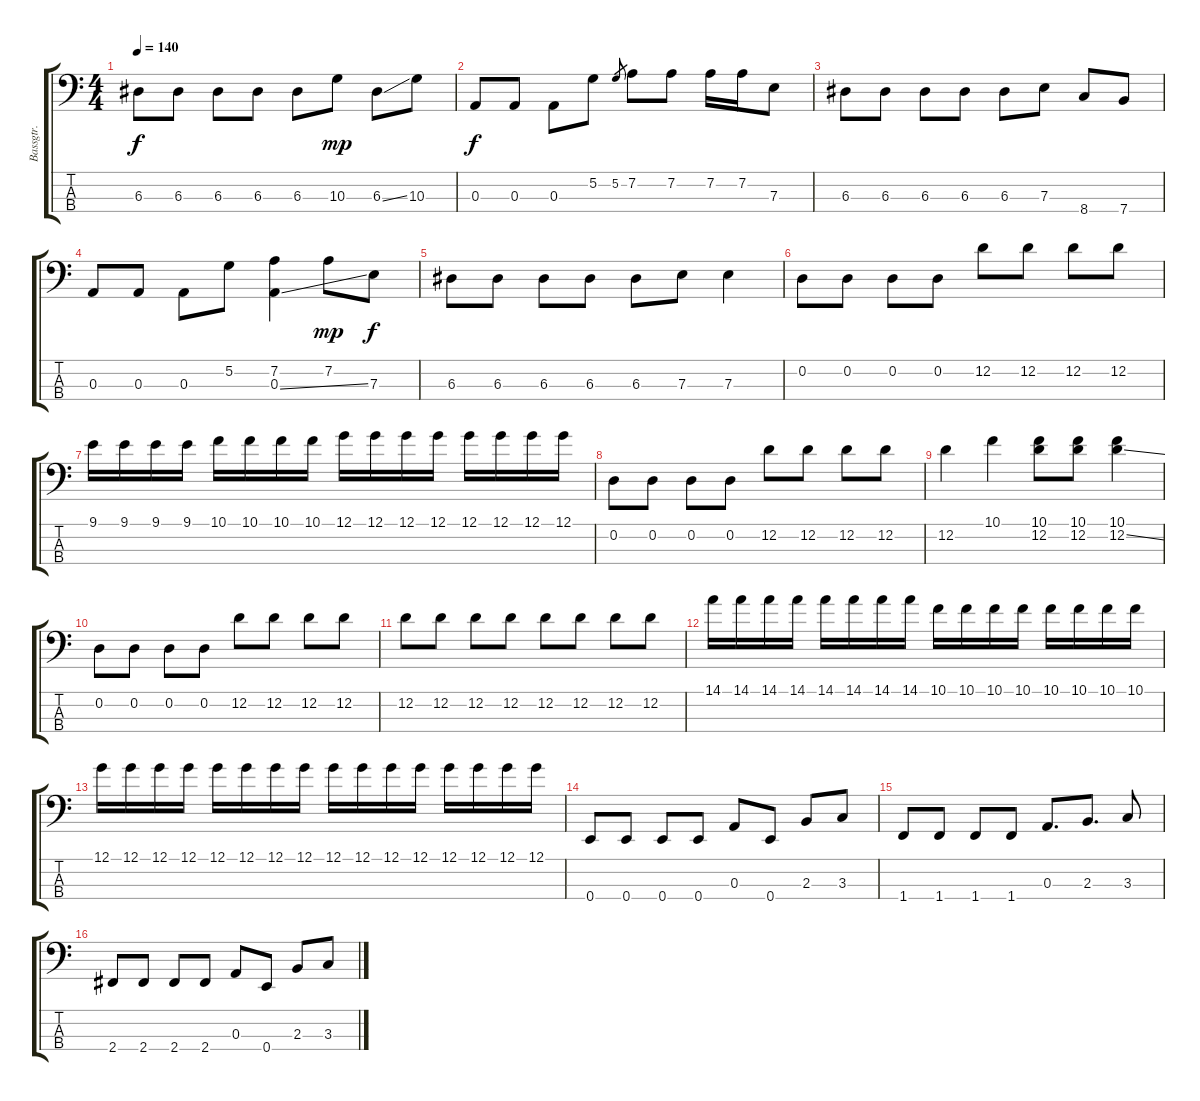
\track ("Bassgtr." "Bassgtr.") {instrument electricbasspick}
\staff {score tabs}
\tuning (G2 D2 A1 E1) {hide}
\ts (4 4)
\tempo 140
\clef f4
\ks c
6.3.8{dy f} 6.3.8 6.3.8 6.3.8 6.3.8 10.3.8{dy mp} 6.3{ss}.8 10.3.8 |
0.3.8{dy f} 0.3.8 0.3.8 5.2.8 5.2.8{gr} 7.2.8 7.2.8 7.2.16 7.2.16 7.3.8 |
6.3.8 6.3.8 6.3.8 6.3.8 6.3.8 7.3.8 8.4.8 7.4.8 |
0.3.8 0.3.8 0.3.8 5.2.8 (7.2 0.3{ss}).4 7.2.8{dy mp} 7.3.8{dy f} |
6.3.8 6.3.8 6.3.8 6.3.8 6.3.8 7.3.8 7.3.4 |
0.2.8 0.2.8 0.2.8 0.2.8 12.2.8 12.2.8 12.2.8 12.2.8 |
9.1.16 9.1.16 9.1.16 9.1.16 10.1.16 10.1.16 10.1.16 10.1.16 12.1.16 12.1.16 12.1.16 12.1.16 12.1.16 12.1.16 12.1.16 12.1.16 |
0.2.8 0.2.8 0.2.8 0.2.8 12.2.8 12.2.8 12.2.8 12.2.8 |
12.2.4 10.1.4 (10.1 12.2).8 (10.1 12.2).8 (10.1 12.2{ss}).4 |
0.2.8 0.2.8 0.2.8 0.2.8 12.2.8 12.2.8 12.2.8 12.2.8 |
12.2.8 12.2.8 12.2.8 12.2.8 12.2.8 12.2.8 12.2.8 12.2.8 |
14.1.16 14.1.16 14.1.16 14.1.16 14.1.16 14.1.16 14.1.16 14.1.16 10.1.16 10.1.16 10.1.16 10.1.16 10.1.16 10.1.16 10.1.16 10.1.16 |
12.1.16 12.1.16 12.1.16 12.1.16 12.1.16 12.1.16 12.1.16 12.1.16 12.1.16 12.1.16 12.1.16 12.1.16 12.1.16 12.1.16 12.1.16 12.1.16 |
0.4.8 0.4.8 0.4.8 0.4.8 0.3.8 0.4.8 2.3.8 3.3.8 |
1.4.8 1.4.8 1.4.8 1.4.8 0.3.8{d} 2.3.8{d} 3.3.8 |
2.4.8 2.4.8 2.4.8 2.4.8 0.3.8 0.4.8 2.3.8 3.3.8
